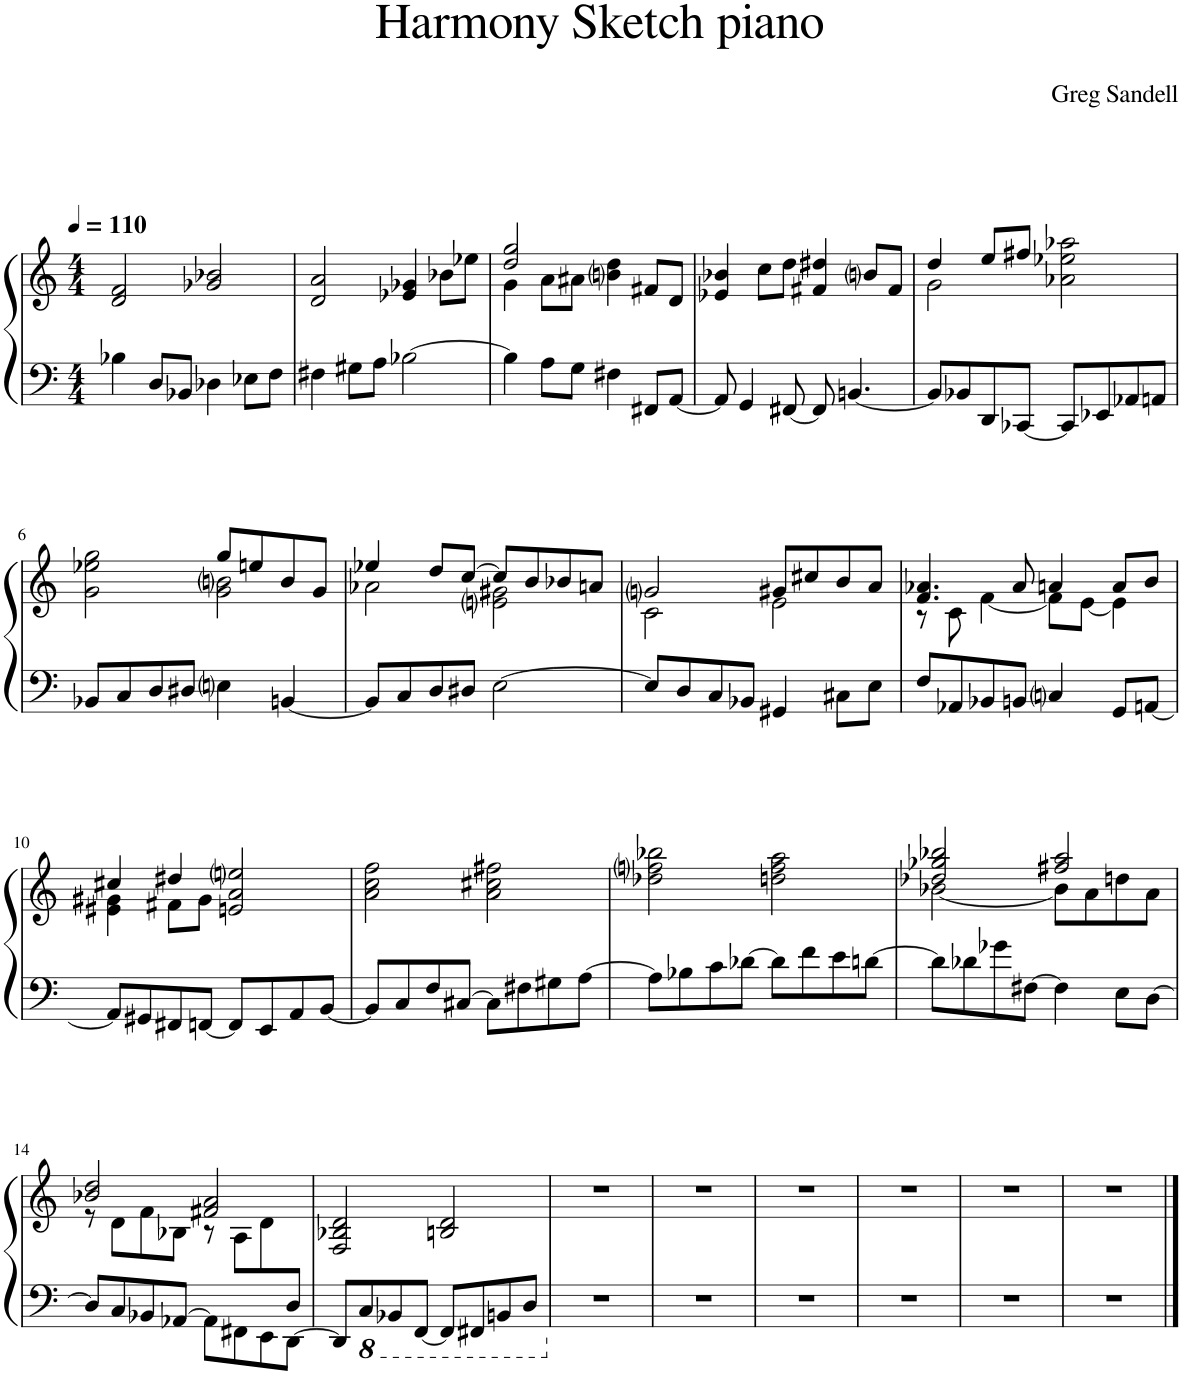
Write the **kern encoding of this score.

**kern	**kern
*part1	*part1
*staff2	*staff1
*I"Piano	*
*I'Pno.	*
*clefF4	*clefG2
*k[]	*k[]
*M4/4	*M4/4
*MM110	*MM110
=1	=1
4B-X\	2d/ 2f/
8D/L	.
8BB-X/J	.
4D-X\	2g-X/ 2b-X/
8E-X\L	.
8F\J	.
=2	=2
4F#X\	2d/ 2a/
8G#X\L	.
8A\J	.
[2B-X\	4e-X/ 4g-X/
.	8b-X\L
.	8ee-X\J
=3	=3
*	*^
4B-\]	2dd/ 2gg/	4g\
8A\L	.	8a\L
8G\J	.	8a#X\J
4F#X\	4bni\ 4dd\	2ryy
8FF#X/L	8f#X/L	.
[8AA/J	8d/J	.
*	*v	*v
=4	=4
8AA/]	4e-X/ 4b-X/
4GG/	.
.	8cc\L
[8FF#X/	8dd\J
8FF#/]	4f#X/ 4dd#X/
[4.BBn/	.
.	8bni/L
.	8f#/J
=5	=5
*	*^
8BB/L]	4dd/	2g\
8BB-X/	.	.
8DD/	8ee/L	.
[8CC-X/J	8ff#X/J	.
8CC-/L]	2a-X\ 2ee-X\ 2aa-X\	2ryy
8EE-X/	.	.
8AA-X/	.	.
8AAn/J	.	.
!!LO:LB:g=z	!!
=6	=6	=6
8BB-X/L	2g\ 2ee-X\ 2gg\	2ryy
8C/	.	.
8D/	.	.
8D#X/J	.	.
4Eni\	8gg/L	2g\ 2bni\
.	8een/	.
[4BBn/	8b/	.
.	8g/J	.
=7	=7	=7
8BB/L]	4ee-X/	2a-X\
8C/	.	.
8D/	8dd/L	.
8D#X/J	[8cc/J	.
[2E\	8cc/L]	2eni\ 2g#X\
.	8b/	.
.	8b-X/	.
.	8an/J	.
=8	=8	=8
8E/L]	2gni/	2c\
8D/	.	.
8C/	.	.
8BB-X/J	.	.
4GG#X/	8g#X/L	2e\
.	8cc#X/	.
8C#X\L	8b/	.
8E\J	8a/J	.
=9	=9	=9
8F/L	4.f/ 4.a-X/	8r
8AA-X/	.	8c\
8BB-X/	.	[4f\
8BBn/J	8a-/	.
4Cni/	4an/	8f\L]
.	.	[8e\J
8GG/L	8a/L	4e\]
[8AAn/J	8b/J	.
!!LO:LB:g=z	!!
=10	=10	=10
8AA/L]	4cc#X/	4e#X\ 4g#X\
8GG#X/	.	.
8FF#X/	4dd#X/	8f#X\L
[8FFn/J	.	8g#\J
8FF/L]	2en/ 2a/ 2eeni/	2ryy
8EE/	.	.
8AA/	.	.
[8BB/J	.	.
*	*v	*v
=11	=11
8BB/L]	2a\ 2cc\ 2ff\
8C/	.
8F/	.
[8C#X/J	.
8C#\L]	2a\ 2cc#X\ 2ff#X\
8F#X\	.
8G#X\	.
[8A\J	.
=12	=12
8A\L]	2dd-X\ 2ffni\ 2bb-X\
8B-X\	.
8c\	.
[8d-X\J	.
8d-\L]	2ddn\ 2ff\ 2aa\
8f\	.
8e\	.
[8dn\J	.
=13	=13
*	*^
8d\L]	2dd-X/ 2gg-X/ 2bb-X/	[2b-X\
8d-X\	.	.
8g-X\	.	.
[8F#X\J	.	.
4F#\]	2ff#X/ 2aa/	8b-\L]
.	.	8a\
8E\L	.	8ddn\
[8D\J	.	8a\J
!!LO:LB:g=z	!!
=14	=14	=14
*^	*	*
2..ryy	8D/L]	2b-X/ 2dd/	8r
.	8C/	.	8d\L
.	8BB-X/	.	8f\
.	[8AA-X/J	.	8B-X\J
.	8AA-\L]	2f#X/ 2a/	8r
.	8FF#X\	.	8A\L
.	8EE\	.	8d\
8D/J	[8DD\J	.	8ryy
*v	*v	*	*
*	*v	*v
=15	=15
8DD/L]	2F/ 2B-X/ 2d/
*8ba	*
8CC/	.
8BBB-X/	.
[8FFF/J	.
8FFF/L]	2Bn/ 2d/
8FFF#X/	.
8BBBn/	.
8DD/J	.
=16	=16
*X8ba	*
1r	1r
=17	=17
1r	1r
=18	=18
1r	1r
=19	=19
1r	1r
=20	=20
1r	1r
=21	=21
1r	1r
==	==
*-	*-
